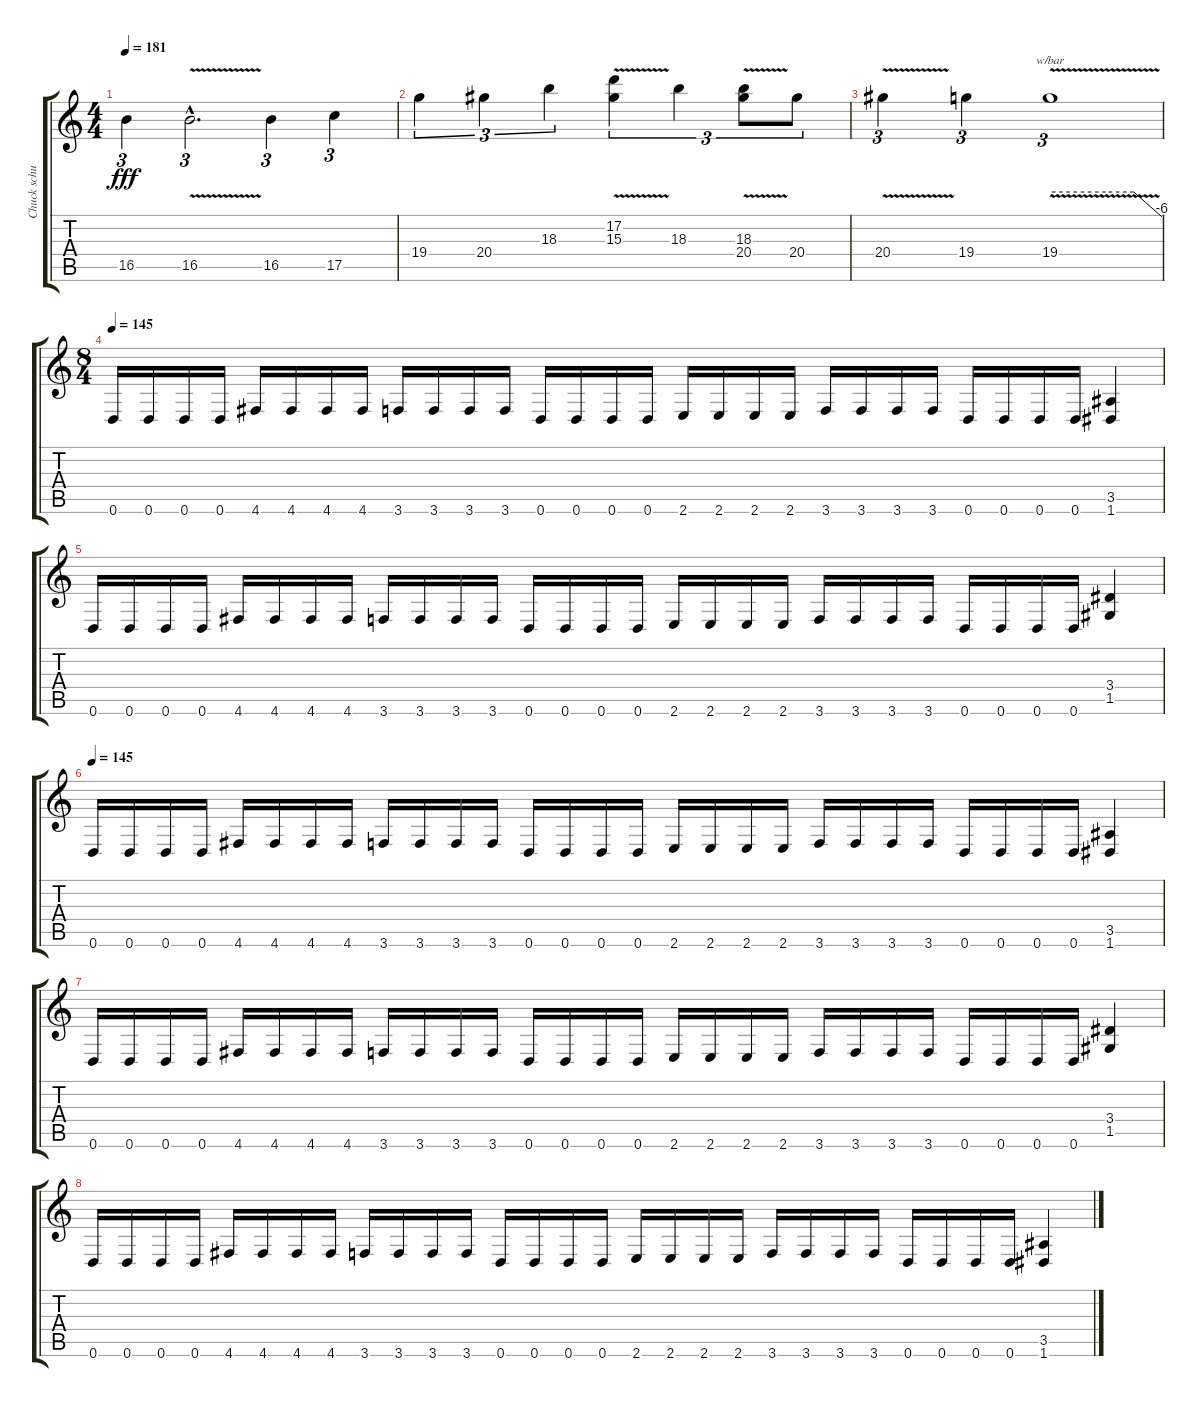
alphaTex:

\track ("Chuck schuldiner" "Chuck schu") {instrument distortionguitar}
\staff {score tabs}
\tuning (D4 A3 F3 C3 G2 D2) {hide}
\ts (4 4)
\tempo 181
\clef g2
\ks c
16.5.4{tu (3 2) dy fff} 16.5{v hac}.2{d tu (3 2)} 16.5.4{tu (3 2)} 17.5.4{tu (3 2)} |
19.4.4{tu (3 2)} 20.4.4{tu (3 2)} 18.3.4{tu (3 2)} (17.2{v} 15.3{v}).4{tu (3 2)} 18.3.4{tu (3 2)} (18.3{v} 20.4).8{tu (3 2)} 20.4.8{tu (3 2)} |
20.4{v}.4{tu (3 2)} 19.4.4{tu (3 2)} 19.4{v}.1{tu (3 2) tbe (custom default 0 0 30 0 45 0 60 -24)} |
\ts (8 4)
\tempo 145
0.6.16 0.6.16 0.6.16 0.6.16 4.6.16 4.6.16 4.6.16 4.6.16 3.6.16 3.6.16 3.6.16 3.6.16 0.6.16 0.6.16 0.6.16 0.6.16 2.6.16 2.6.16 2.6.16 2.6.16 3.6.16 3.6.16 3.6.16 3.6.16 0.6.16 0.6.16 0.6.16 0.6.16 (3.5 1.6).4 |
0.6.16 0.6.16 0.6.16 0.6.16 4.6.16 4.6.16 4.6.16 4.6.16 3.6.16 3.6.16 3.6.16 3.6.16 0.6.16 0.6.16 0.6.16 0.6.16 2.6.16 2.6.16 2.6.16 2.6.16 3.6.16 3.6.16 3.6.16 3.6.16 0.6.16 0.6.16 0.6.16 0.6.16 (3.4 1.5).4 |
\tempo 145
0.6.16 0.6.16 0.6.16 0.6.16 4.6.16 4.6.16 4.6.16 4.6.16 3.6.16 3.6.16 3.6.16 3.6.16 0.6.16 0.6.16 0.6.16 0.6.16 2.6.16 2.6.16 2.6.16 2.6.16 3.6.16 3.6.16 3.6.16 3.6.16 0.6.16 0.6.16 0.6.16 0.6.16 (3.5 1.6).4 |
0.6.16 0.6.16 0.6.16 0.6.16 4.6.16 4.6.16 4.6.16 4.6.16 3.6.16 3.6.16 3.6.16 3.6.16 0.6.16 0.6.16 0.6.16 0.6.16 2.6.16 2.6.16 2.6.16 2.6.16 3.6.16 3.6.16 3.6.16 3.6.16 0.6.16 0.6.16 0.6.16 0.6.16 (3.4 1.5).4 |
0.6.16 0.6.16 0.6.16 0.6.16 4.6.16 4.6.16 4.6.16 4.6.16 3.6.16 3.6.16 3.6.16 3.6.16 0.6.16 0.6.16 0.6.16 0.6.16 2.6.16 2.6.16 2.6.16 2.6.16 3.6.16 3.6.16 3.6.16 3.6.16 0.6.16 0.6.16 0.6.16 0.6.16 (3.5 1.6).4
